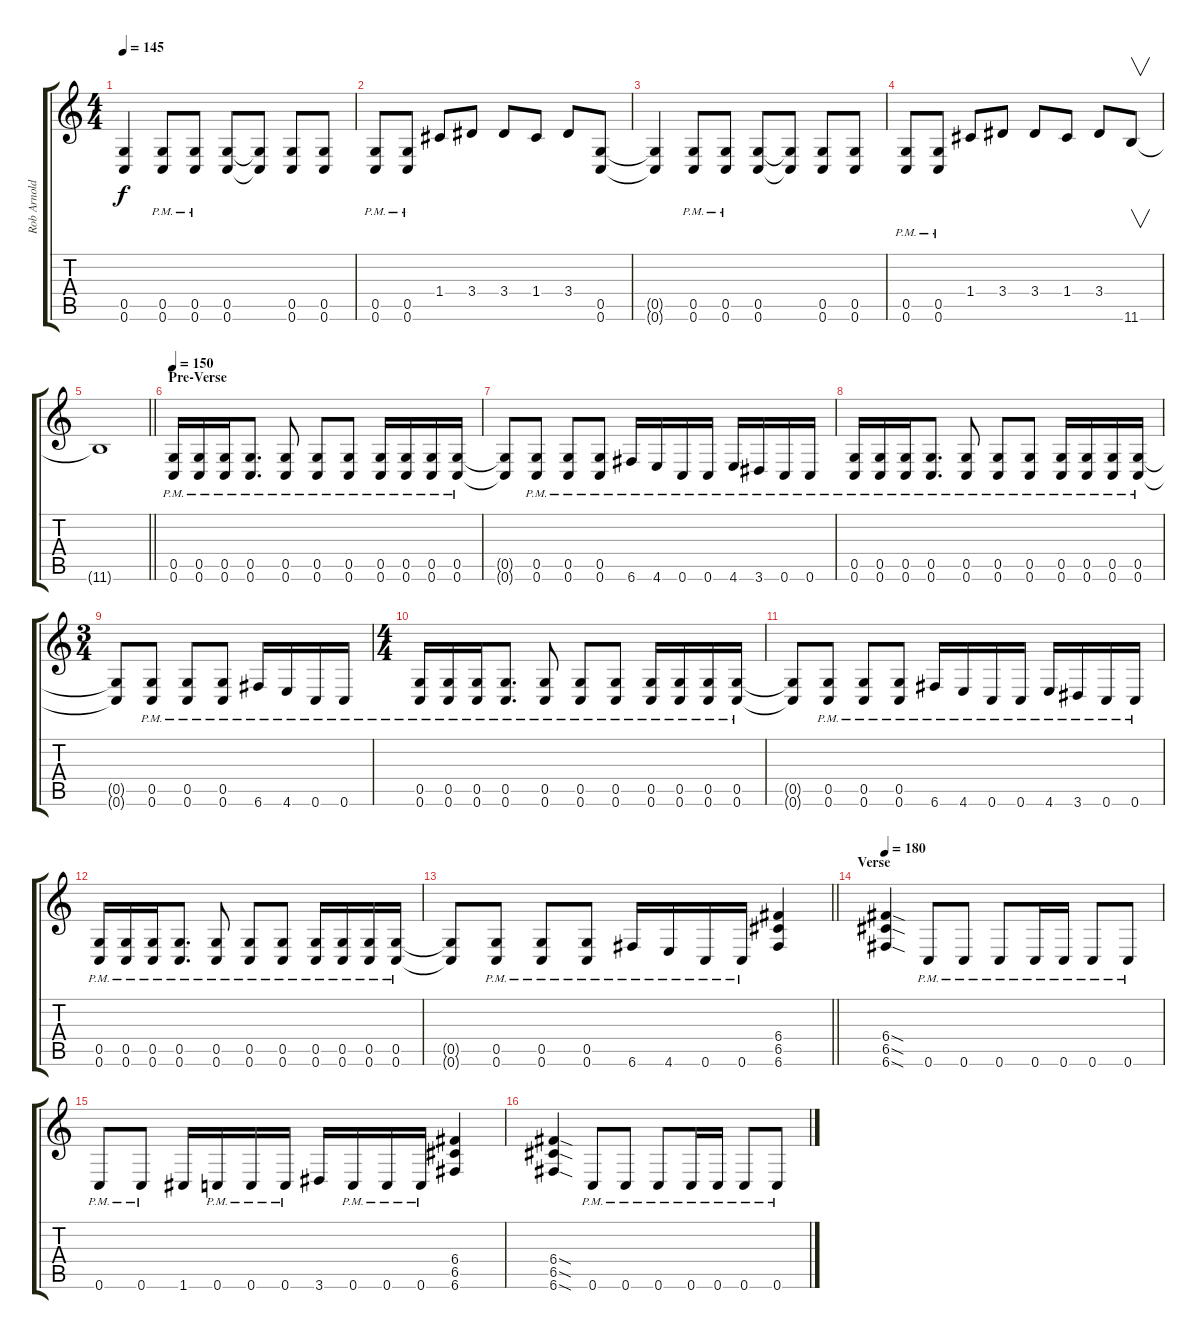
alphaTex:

\track ("Rob Arnold" "Rob Arnold") {instrument distortionguitar}
\staff {score tabs}
\tuning (D4 A3 F3 C3 G2 C2) {hide}
\ts (4 4)
\tempo 145
\clef g2
\ks c
(0.5{t} 0.6{t}).4{dy f} (0.5{pm} 0.6{pm}).8 (0.5{pm} 0.6{pm}).8 (0.5 0.6).8 (0.5{t} 0.6{t}).8 (0.5 0.6).8 (0.5 0.6).8 |
(0.5{pm} 0.6{pm}).8 (0.5{pm} 0.6{pm}).8 1.4.8 3.4.8 3.4.8 1.4.8 3.4.8 (0.5 0.6).8 |
(0.5{t} 0.6{t}).4 (0.5{pm} 0.6{pm}).8 (0.5{pm} 0.6{pm}).8 (0.5 0.6).8 (0.5{t} 0.6{t}).8 (0.5 0.6).8 (0.5 0.6).8 |
(0.5{pm} 0.6{pm}).8 (0.5{pm} 0.6{pm}).8 1.4.8 3.4.8 3.4.8 1.4.8 3.4.8 11.6.8{v} |
\barLineRight lightlight
11.6{t}.1 |
\section ("" "Pre-Verse")
\tempo 150
(0.5{pm} 0.6{pm}).16 (0.5{pm} 0.6{pm}).16 (0.5{pm} 0.6{pm}).16 (0.5{pm} 0.6{pm}).8{d} (0.5{pm} 0.6{pm}).8 (0.5{pm} 0.6{pm}).8 (0.5{pm} 0.6{pm}).8 (0.5{pm} 0.6{pm}).16 (0.5{pm} 0.6{pm}).16 (0.5{pm} 0.6{pm}).16 (0.5{pm} 0.6).16 |
(0.5{t} 0.6{t}).8 (0.5{pm} 0.6{pm}).8 (0.5{pm} 0.6{pm}).8 (0.5{pm} 0.6{pm}).8 6.6{pm}.16 4.6{pm}.16 0.6{pm}.16 0.6{pm}.16 4.6{pm}.16 3.6{pm}.16 0.6{pm}.16 0.6{pm}.16 |
(0.5{pm} 0.6{pm}).16 (0.5{pm} 0.6{pm}).16 (0.5{pm} 0.6{pm}).16 (0.5{pm} 0.6{pm}).8{d} (0.5{pm} 0.6{pm}).8 (0.5{pm} 0.6{pm}).8 (0.5{pm} 0.6{pm}).8 (0.5{pm} 0.6{pm}).16 (0.5{pm} 0.6{pm}).16 (0.5{pm} 0.6{pm}).16 (0.5{pm} 0.6).16 |
\ts (3 4)
(0.5{t} 0.6{t}).8 (0.5{pm} 0.6{pm}).8 (0.5{pm} 0.6{pm}).8 (0.5{pm} 0.6{pm}).8 6.6{pm}.16 4.6{pm}.16 0.6{pm}.16 0.6{pm}.16 |
\ts (4 4)
(0.5{pm} 0.6{pm}).16 (0.5{pm} 0.6{pm}).16 (0.5{pm} 0.6{pm}).16 (0.5{pm} 0.6{pm}).8{d} (0.5{pm} 0.6{pm}).8 (0.5{pm} 0.6{pm}).8 (0.5{pm} 0.6{pm}).8 (0.5{pm} 0.6{pm}).16 (0.5{pm} 0.6{pm}).16 (0.5{pm} 0.6{pm}).16 (0.5{pm} 0.6).16 |
(0.5{t} 0.6{t}).8 (0.5{pm} 0.6{pm}).8 (0.5{pm} 0.6{pm}).8 (0.5{pm} 0.6{pm}).8 6.6{pm}.16 4.6{pm}.16 0.6{pm}.16 0.6{pm}.16 4.6{pm}.16 3.6{pm}.16 0.6{pm}.16 0.6{pm}.16 |
(0.5{pm} 0.6{pm}).16 (0.5{pm} 0.6{pm}).16 (0.5{pm} 0.6{pm}).16 (0.5{pm} 0.6{pm}).8{d} (0.5{pm} 0.6{pm}).8 (0.5{pm} 0.6{pm}).8 (0.5{pm} 0.6{pm}).8 (0.5{pm} 0.6{pm}).16 (0.5{pm} 0.6{pm}).16 (0.5{pm} 0.6{pm}).16 (0.5{pm} 0.6).16 |
\barLineRight lightlight
(0.5{t} 0.6{t}).8 (0.5{pm} 0.6{pm}).8 (0.5{pm} 0.6{pm}).8 (0.5{pm} 0.6{pm}).8 6.6{pm}.16 4.6{pm}.16 0.6{pm}.16 0.6{pm}.16 (6.4 6.5 6.6).4 |
\section ("" "Verse")
\tempo 180
(6.4{sod} 6.5{sod} 6.6{sod}).4{volume 12} 0.6{pm}.8 0.6{pm}.8 0.6{pm}.8 0.6{pm}.16 0.6{pm}.16 0.6{pm}.8 0.6{pm}.8 |
0.6{pm}.8 0.6{pm}.8 1.6.16 0.6{pm}.16 0.6{pm}.16 0.6{pm}.16 3.6.16 0.6{pm}.16 0.6{pm}.16 0.6{pm}.16 (6.4 6.5 6.6).4 |
(6.4{sod} 6.5{sod} 6.6{sod}).4 0.6{pm}.8 0.6{pm}.8 0.6{pm}.8 0.6{pm}.16 0.6{pm}.16 0.6{pm}.8 0.6{pm}.8
